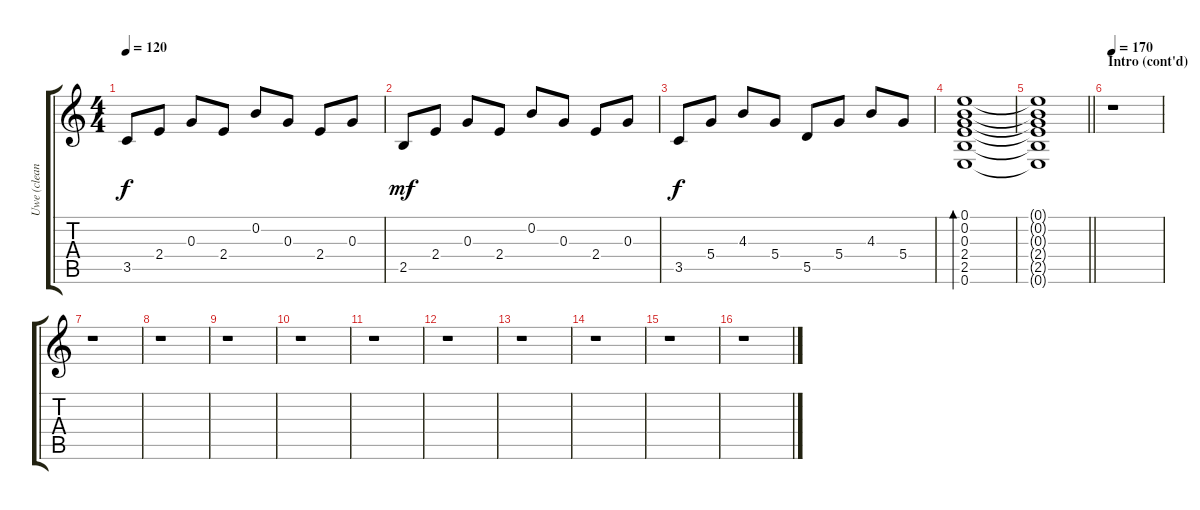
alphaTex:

\track ("Uwe (clean)" "Uwe (clean") {instrument electricguitarclean}
\staff {score tabs}
\tuning (E4 B3 G3 D3 A2 E2) {hide}
\ts (4 4)
\tempo 120
\clef g2
\ks c
3.5.8{dy f} 2.4.8 0.3.8 2.4.8 0.2.8 0.3.8 2.4.8 0.3.8 |
2.5.8{dy mf} 2.4.8 0.3.8 2.4.8 0.2.8 0.3.8 2.4.8 0.3.8 |
3.5.8{dy f} 5.4.8 4.3.8 5.4.8 5.5.8 5.4.8 4.3.8 5.4.8 |
(0.1 0.2 0.3 2.4 2.5 0.6).1{bd 240} |
\barLineRight lightlight
(0.1{t} 0.2{t} 0.3{t} 2.4{t} 2.5{t} 0.6{t}).1 |
\section ("" "Intro (cont'd)")
\tempo 170
r.1 |
r.1 |
r.1 |
r.1 |
r.1 |
r.1 |
r.1 |
r.1 |
r.1 |
r.1 |
r.1
